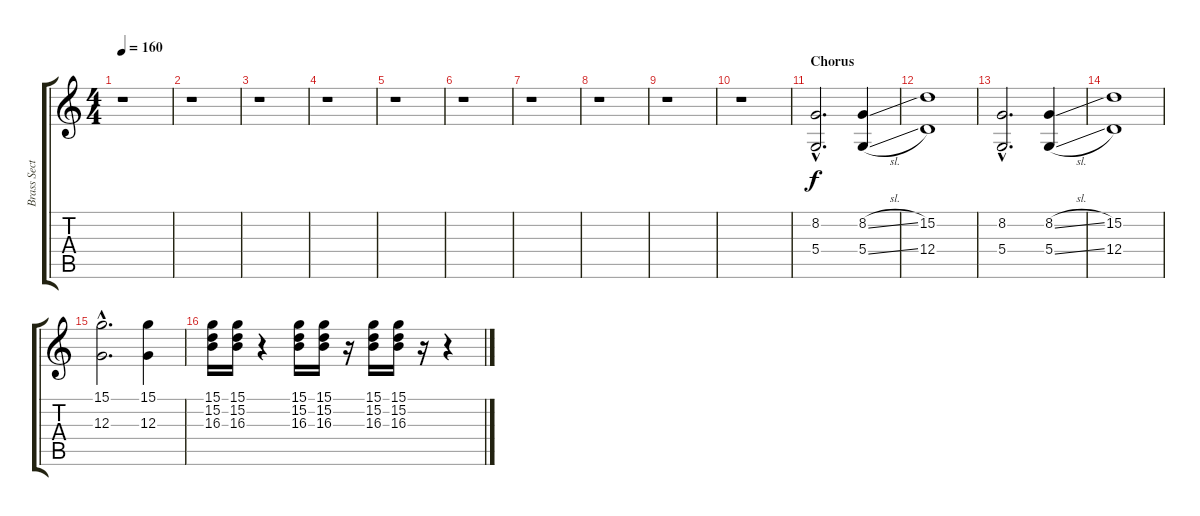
\track ("Brass Section" "Brass Sect") {instrument brasssection}
\staff {score tabs}
\tuning (E4 B3 G3 D3 A2 E2) {hide}
\ts (4 4)
\tempo 160
\clef g2
\ks c
r.1{dy f} |
r.1 |
r.1 |
r.1 |
r.1 |
r.1 |
r.1 |
r.1 |
r.1 |
r.1 |
\section ("" "Chorus")
(8.2{hac} 5.4{hac}).2{d} (8.2{sl} 5.4{sl}).4 |
(15.2 12.4).1 |
(8.2{hac} 5.4{hac}).2{d} (8.2{sl} 5.4{sl}).4 |
(15.2 12.4).1 |
(15.1{hac} 12.3{hac}).2{d} (15.1 12.3).4 |
(15.1 15.2 16.3).16 (15.1 15.2 16.3).16 r.4 (15.1 15.2 16.3).16 (15.1 15.2 16.3).16 r.16 (15.1 15.2 16.3).16 (15.1 15.2 16.3).16 r.16 r.4
